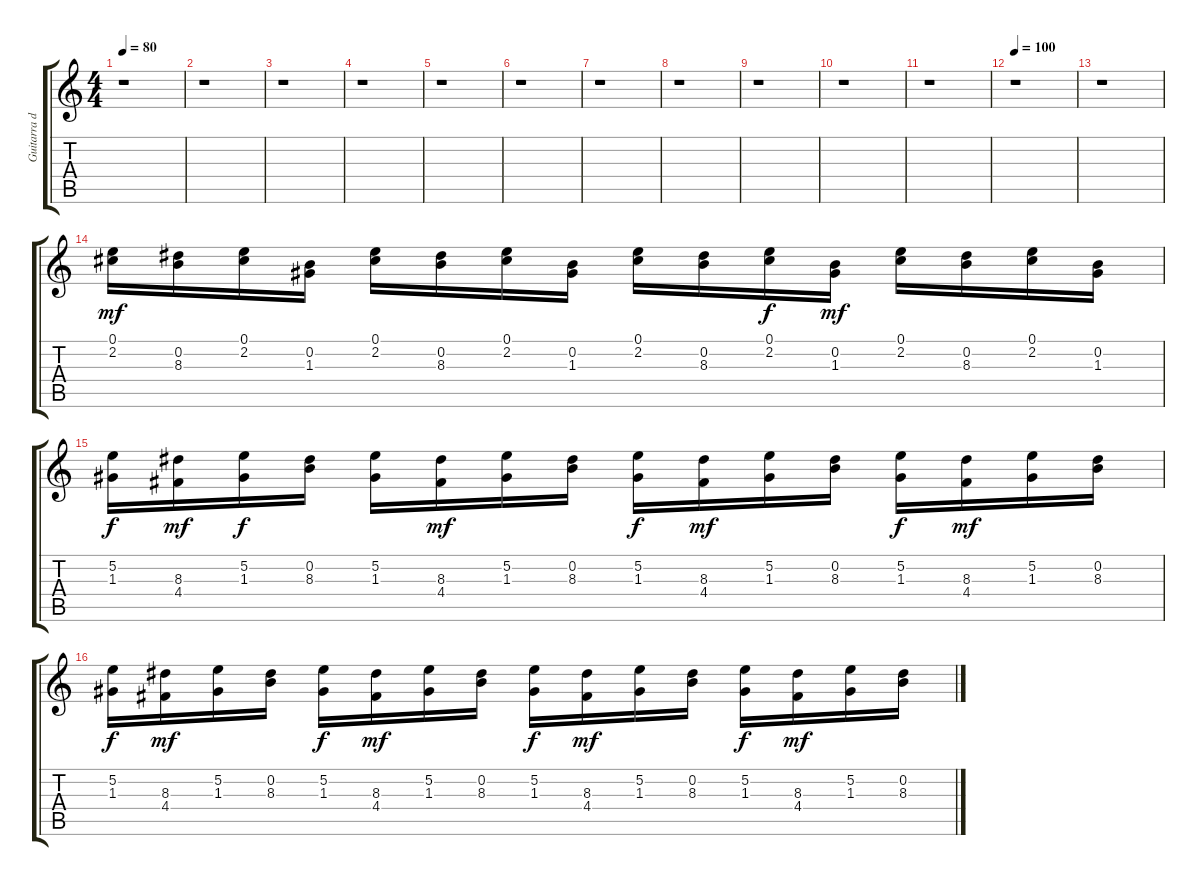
\track ("Guitarra de Apoyo" "Guitarra d") {instrument distortionguitar}
\staff {score tabs}
\tuning (E4 B3 G3 D3 A2 E2) {hide}
\ts (4 4)
\tempo 80
\clef g2
\ks c
r.1{dy mf instrument distortionguitar} |
r.1 |
r.1 |
r.1 |
r.1 |
r.1 |
r.1 |
r.1 |
r.1 |
r.1 |
r.1 |
\tempo 100
r.1 |
r.1 |
(0.1 2.2).16 (0.2 8.3).16 (0.1 2.2).16 (0.2 1.3).16 (0.1 2.2).16 (0.2 8.3).16 (0.1 2.2).16 (0.2 1.3).16 (0.1 2.2).16 (0.2 8.3).16 (0.1 2.2).16{dy f} (0.2 1.3).16{dy mf} (0.1 2.2).16 (0.2 8.3).16 (0.1 2.2).16 (0.2 1.3).16 |
(5.2 1.3).16{dy f} (8.3 4.4).16{dy mf} (5.2 1.3).16{dy f} (0.2 8.3).16 (5.2 1.3).16 (8.3 4.4).16{dy mf} (5.2 1.3).16 (0.2 8.3).16 (5.2 1.3).16{dy f} (8.3 4.4).16{dy mf} (5.2 1.3).16 (0.2 8.3).16 (5.2 1.3).16{dy f} (8.3 4.4).16{dy mf} (5.2 1.3).16 (0.2 8.3).16 |
(5.2 1.3).16{dy f} (8.3 4.4).16{dy mf} (5.2 1.3).16 (0.2 8.3).16 (5.2 1.3).16{dy f} (8.3 4.4).16{dy mf} (5.2 1.3).16 (0.2 8.3).16 (5.2 1.3).16{dy f} (8.3 4.4).16{dy mf} (5.2 1.3).16 (0.2 8.3).16 (5.2 1.3).16{dy f} (8.3 4.4).16{dy mf} (5.2 1.3).16 (0.2 8.3).16
